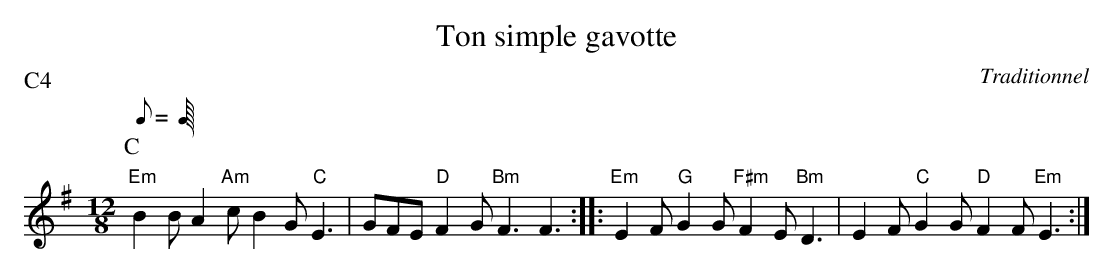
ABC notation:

X:1
T:Ton simple gavotte
C:Traditionnel
P:C4
M:12/8
Q:C3=156
K:G
P:C
"Em"B2 B A2 "Am"c B2 G "C"E3|GFE "D"F2 G "Bm"F3 F3::\
"Em"E2 F "G"G2 G "F#m"F2 E "Bm"D3|E2 F "C"G2 G "D"F2 F "Em"E3:|
